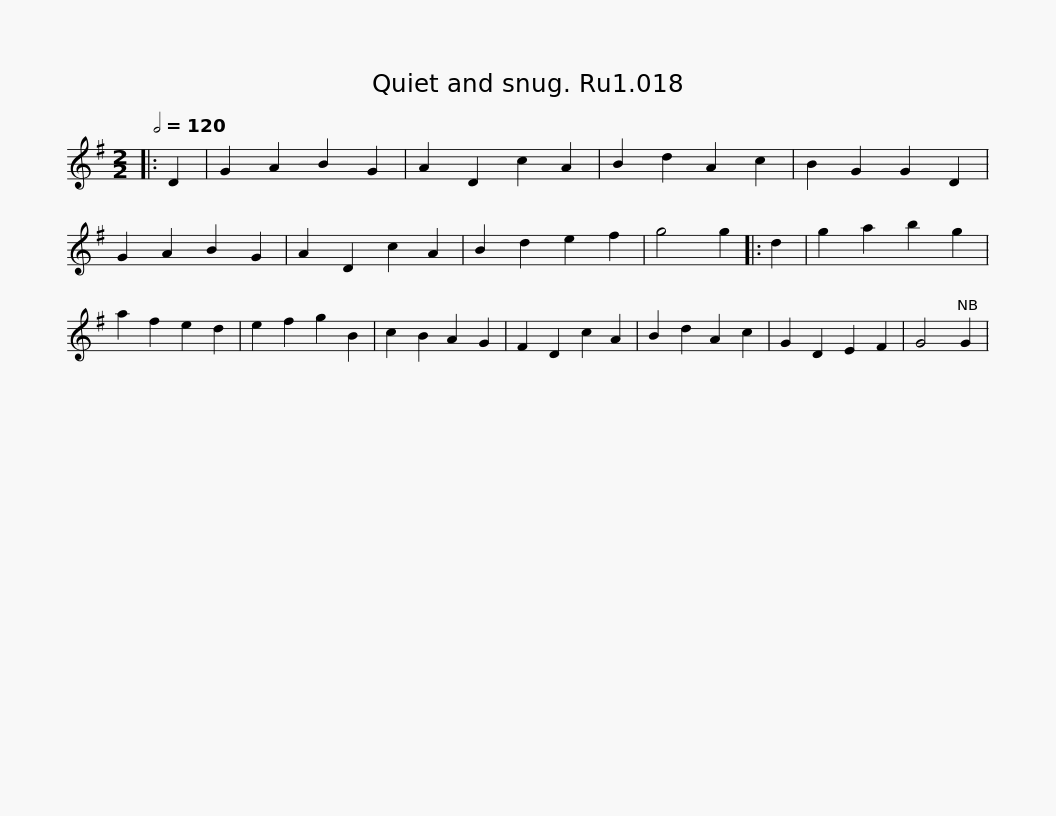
X:1
L:1/8
Q:1/2=120
M:2/2
I:linebreak $
K:G
V:1 treble
V:1
|: D2 | G2 A2 B2 G2 | A2 D2 c2 A2 | B2 d2 A2 c2 | B2 G2 G2 D2 | %5
 G2 A2 B2 G2 | A2 D2 c2 A2 | B2 d2 e2 f2 | g4 g2 |: d2 | %10
 g2 a2 b2 g2 |$ a2 f2 e2 d2 | e2 f2 g2 B2 | c2 B2 A2 G2 | F2 D2 c2 A2 | %15
 B2 d2 A2 c2 | G2 D2 E2 F2 | G4 G2 | %18
